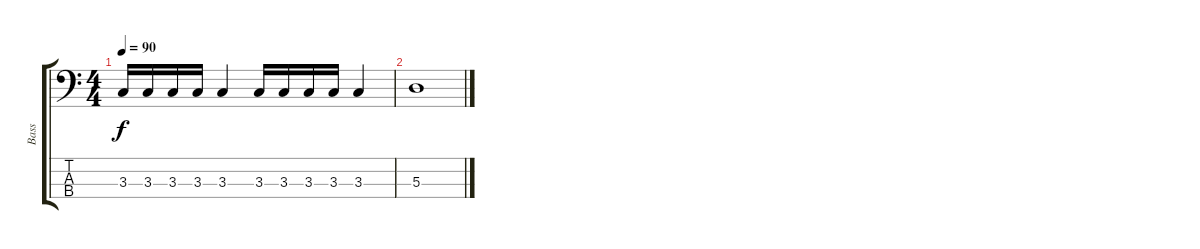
\track ("Bass" "Bass") {instrument electricbasspick}
\staff {score tabs}
\tuning (G2 D2 A1 E1) {hide}
\ts (4 4)
\tempo 90
\clef f4
\ks c
3.3.16{dy f} 3.3.16 3.3.16 3.3.16 3.3.4 3.3.16 3.3.16 3.3.16 3.3.16 3.3.4 |
5.3.1
